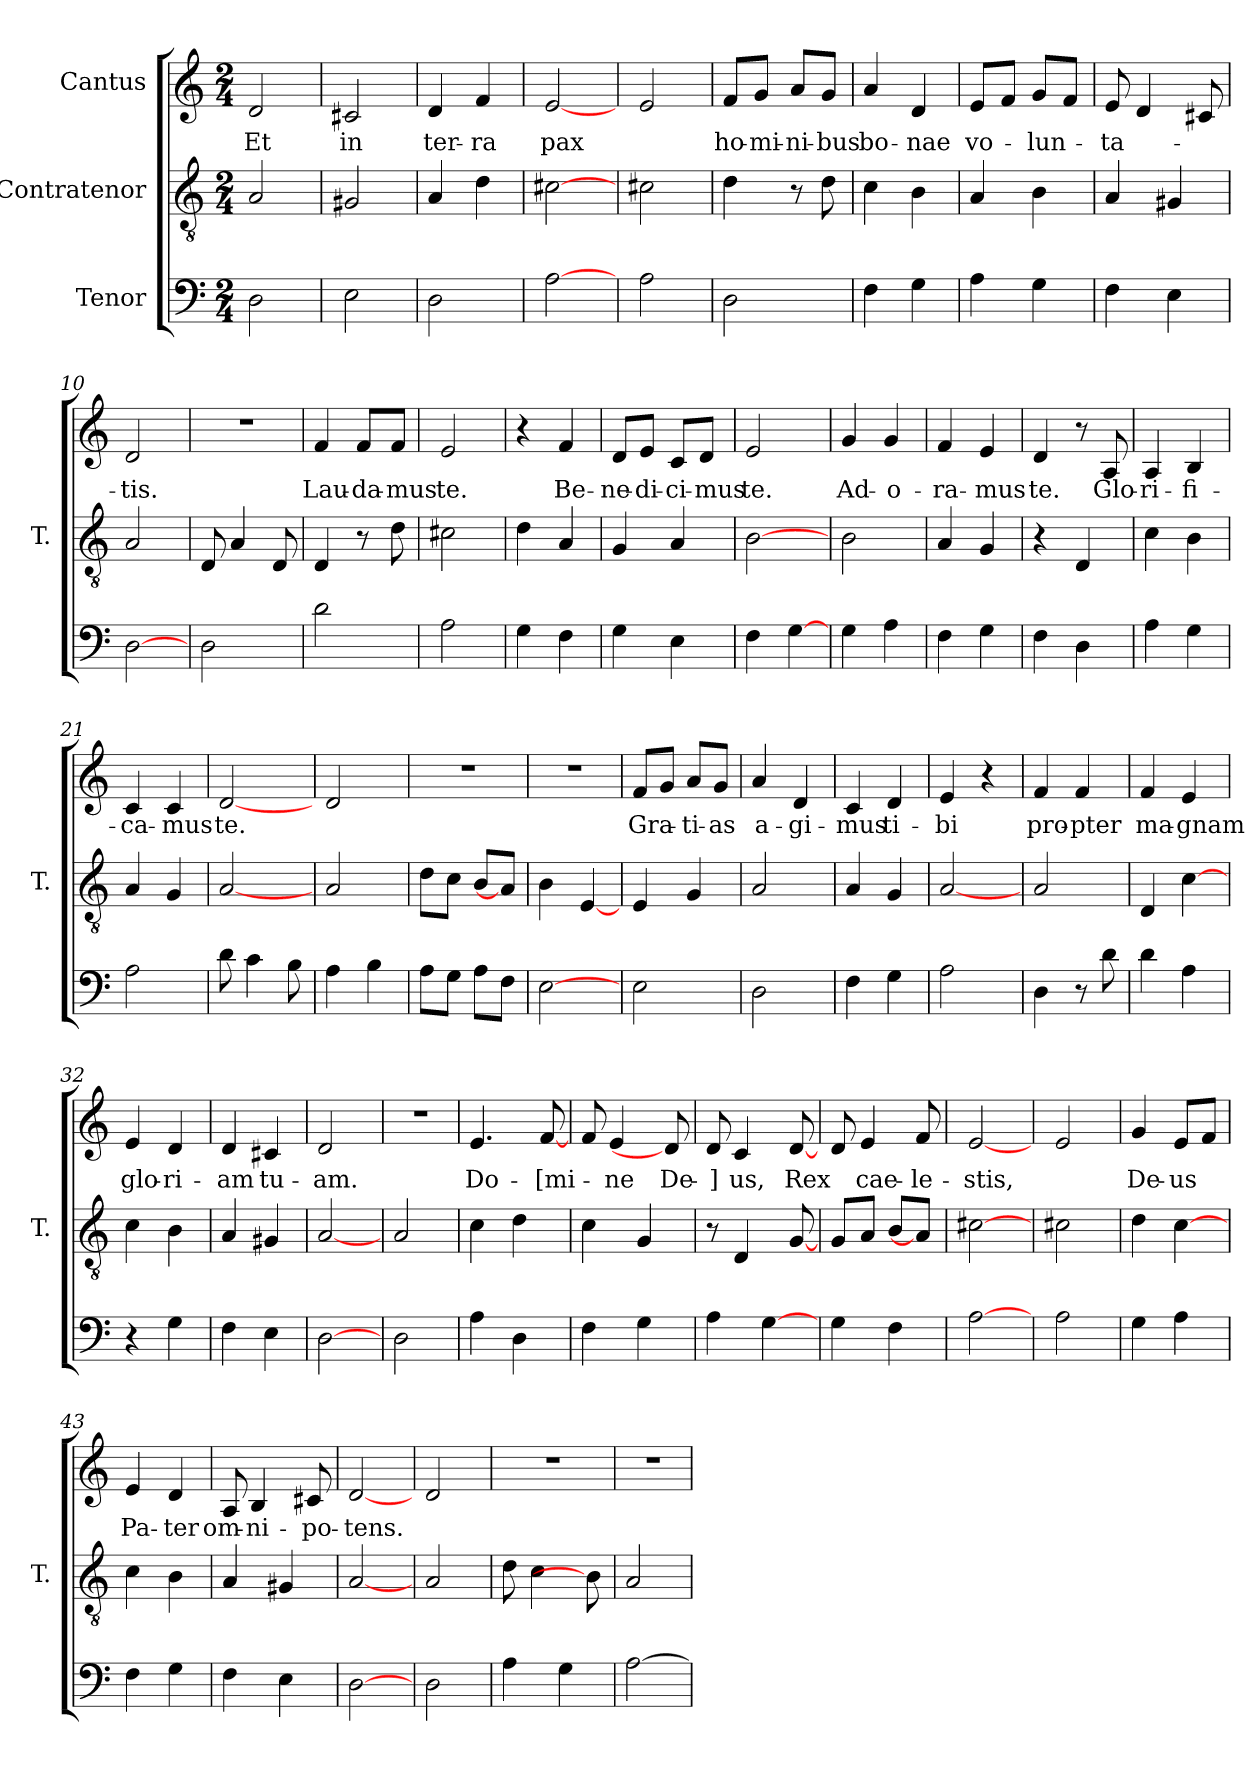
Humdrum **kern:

**kern	**kern	**kern	**text
*part3	*part2	*part1	*part1
*staff3	*staff2	*staff1	*staff1
*I"Tenor	*I"Contratenor	*I"Cantus	*
*	*I'T.	*	*
!!LO:PB:g=z
*clefF4	*clefGv2	*clefG2	*
*	*ITrd7c12	*	*
*k[]	*k[]	*k[]	*
*C:	*C:	*C:	*
*M2/4	*M2/4	*M2/4	*
=1	=1	=1	=1
!	!	!	!LO:LY:b:color=#000000
2Di\	2AAi/	2di/	Et
=2	=2	=2	=2
!	!	!	!LO:LY:b:color=#000000
2Ei\	2GG#Xi/	2c#Xi/	in
=3	=3	=3	=3
!	!	!	!LO:LY:b:color=#000000
2Di\	4AAi/	4di/	ter-
!	!	!	!LO:LY:b:color=#000000
.	4Di\	4fi/	-ra
=4	=4	=4	=4
!	!	!	!LO:LY:b:color=#000000
[2Ai\	[2C#Xi\	[2ei/	pax
=5	=5	=5	=5
2Ai\	2C#i\	2ei/	.
=6	=6	=6	=6
!	!	!	!LO:LY:b:color=#000000
2Di\	4Di\	8fi/L	ho-
!	!	!	!LO:LY:b:color=#000000
.	.	8gi/J	-mi-
!	!	!	!LO:LY:b:color=#000000
.	8r	8ai/L	-ni-
!	!	!	!LO:LY:b:color=#000000
.	8Di\L	8gi/J	-bus
=7	=7	=7	=7
!	!	!	!LO:LY:b:color=#000000
4Fi\	4Ci\	4ai/	bo-
!	!	!	!LO:LY:b:color=#000000
4Gi\	4BBi\	4di/	-nae
=8	=8	=8	=8
!	!	!	!LO:LY:b:color=#000000
4Ai\	4AAi/	8ei/L	vo-
.	.	8fi/J	.
!	!	!	!LO:LY:b:color=#000000
4Gi\	4BBi\	8gi/L	-lun-
.	.	8fi/J	.
!!LO:LB:g=z
=9	=9	=9	=9
!	!	!	!LO:LY:b:color=#000000
4Fi\	4AAi/	8ei/L	-ta-
.	.	4di/	.
4Ei\	4GG#Xi/	.	.
.	.	8c#Xi/L	.
=10	=10	=10	=10
!	!	!	!LO:LY:b:color=#000000
[2Di\	2AAi/	2di/	-tis.
=11	=11	=11	=11
!	!	!LO:N:vis=1	!
2Di\	8DDi/L	2r	.
.	4AAi/	.	.
.	8DDi/L	.	.
=12	=12	=12	=12
!	!	!	!LO:LY:b:color=#000000
2di\	4DDi/	4fi/	Lau-
!	!	!	!LO:LY:b:color=#000000
.	8r	8fi/L	-da-
!	!	!	!LO:LY:b:color=#000000
.	8Di\L	8fi/J	-mus
=13	=13	=13	=13
!	!	!	!LO:LY:b:color=#000000
2Ai\	2C#Xi\	2ei/	te.
=14	=14	=14	=14
4Gi\	4Di\	4r	.
!	!	!	!LO:LY:b:color=#000000
4Fi\	4AAi/	4fi/	Be-
=15	=15	=15	=15
!	!	!	!LO:LY:b:color=#000000
4Gi\	4GGi/	8di/L	-ne-
!	!	!	!LO:LY:b:color=#000000
.	.	8ei/J	-di-
!	!	!	!LO:LY:b:color=#000000
4Ei\	4AAi/	8ci/L	-ci-
!	!	!	!LO:LY:b:color=#000000
.	.	8di/J	-mus
=16	=16	=16	=16
!	!	!	!LO:LY:b:color=#000000
4Fi\	[2BBi\	2ei/	te.
[4Gi\	.	.	.
=17	=17	=17	=17
!	!	!	!LO:LY:b:color=#000000
4Gi\	2BBi\	4gi/	Ad-
!	!	!	!LO:LY:b:color=#000000
4Ai\	.	4gi/	-o-
=18	=18	=18	=18
!	!	!	!LO:LY:b:color=#000000
4Fi\	4AAi/	4fi/	-ra-
!	!	!	!LO:LY:b:color=#000000
4Gi\	4GGi/	4ei/	-mus
!!LO:LB:g=z
=19	=19	=19	=19
!	!	!	!LO:LY:b:color=#000000
4Fi\	4r	4di/	te.
4Di\	4DDi/	8r	.
!	!	!	!LO:LY:b:color=#000000
.	.	8Ai/L	Glo-
=20	=20	=20	=20
!	!	!	!LO:LY:b:color=#000000
4Ai\	4Ci\	4Ai/	-ri-
!	!	!	!LO:LY:b:color=#000000
4Gi\	4BBi\	4Bi/	-fi-
=21	=21	=21	=21
!	!	!	!LO:LY:b:color=#000000
2Ai\	4AAi/	4ci/	-ca-
!	!	!	!LO:LY:b:color=#000000
.	4GGi/	4ci/	-mus
=22	=22	=22	=22
!	!	!	!LO:LY:b:color=#000000
8di\L	[2AAi/	[2di/	te.
4ci\	.	.	.
8Bi\L	.	.	.
=23	=23	=23	=23
4Ai\	2AAi/	2di/	.
4Bi\	.	.	.
=24	=24	=24	=24
!	!	!LO:N:vis=1	!
8Ai\L	8Di\L	2r	.
8Gi\J	8Ci\J	.	.
8Ai\L	8BBi/L	.	.
8Fi\J	8AAi/J]	.	.
=25	=25	=25	=25
!	!	!LO:N:vis=1	!
[2Ei\	4BBi\	2r	.
.	[4EEi/	.	.
=26	=26	=26	=26
!	!	!	!LO:LY:b:color=#000000
2Ei\	4EEi/	8fi/L	Gra-
.	.	8gi/J	.
!	!	!	!LO:LY:b:color=#000000
.	4GGi/	8ai/L	-ti-
!	!	!	!LO:LY:b:color=#000000
.	.	8gi/J	-as
=27	=27	=27	=27
!	!	!	!LO:LY:b:color=#000000
2Di\	2AAi/	4ai/	a-
!	!	!	!LO:LY:b:color=#000000
.	.	4di/	-gi-
=28	=28	=28	=28
!	!	!	!LO:LY:b:color=#000000
4Fi\	4AAi/	4ci/	-mus
!	!	!	!LO:LY:b:color=#000000
4Gi\	4GGi/	4di/	ti-
!!LO:PB:g=z
=29	=29	=29	=29
!	!	!	!LO:LY:b:color=#000000
2Ai\	[2AAi/	4ei/	-bi
.	.	4r	.
=30	=30	=30	=30
!	!	!	!LO:LY:b:color=#000000
4Di\	2AAi/	4fi/	pro-
!	!	!	!LO:LY:b:color=#000000
8r	.	4fi/	-pter
8di\L	.	.	.
=31	=31	=31	=31
!	!	!	!LO:LY:b:color=#000000
4di\	4DDi/	4fi/	ma-
!	!	!	!LO:LY:b:color=#000000
4Ai\	[4Ci\	4ei/	-gnam
=32	=32	=32	=32
!	!	!	!LO:LY:b:color=#000000
4r	4Ci\	4ei/	glo-
!	!	!	!LO:LY:b:color=#000000
4Gi\	4BBi\	4di/	-ri-
=33	=33	=33	=33
!	!	!	!LO:LY:b:color=#000000
4Fi\	4AAi/	4di/	-am
!	!	!	!LO:LY:b:color=#000000
4Ei\	4GG#Xi/	4c#Xi/	tu-
=34	=34	=34	=34
!	!	!	!LO:LY:b:color=#000000
[2Di\	[2AAi/	2di/	-am.
=35	=35	=35	=35
!	!	!LO:N:vis=1	!
2Di\	2AAi/	2r	.
=36	=36	=36	=36
!	!	!	!LO:LY:b:color=#000000
4Ai\	4Ci\	4.ei/	Do-
4Di\	4Di\	.	.
!	!	!	!LO:LY:b:color=#000000
.	.	[8fi/L	-[mi-
=37	=37	=37	=37
4Fi\	4Ci\	8fi/L	.
!	!	!	!LO:LY:b:color=#000000
.	.	4ei/	-ne
4Gi\	4GGi/	.	.
!	!	!	!LO:LY:b:color=#000000
.	.	8di/L]	De-
=38	=38	=38	=38
!	!	!	!LO:LY:b:color=#000000
4Ai\	8r	8di/L	-]
!	!	!	!LO:LY:b:color=#000000
.	4DDi/	4ci/	us,
[4Gi\	.	.	.
!	!	!	!LO:LY:b:color=#000000
.	[8GGi/L	[8di/L	Rex
!!LO:LB:g=z
=39	=39	=39	=39
4Gi\	8GGi/L	8di/L	.
!	!	!	!LO:LY:b:color=#000000
.	8AAi/J	4ei/	cae-
4Fi\	8BBi/L	.	.
!	!	!	!LO:LY:b:color=#000000
.	8AAi/J]	8fi/L	-le-
=40	=40	=40	=40
!	!	!	!LO:LY:b:color=#000000
[2Ai\	[2C#Xi\	[2ei/	-stis,
=41	=41	=41	=41
2Ai\	2C#i\	2ei/	.
=42	=42	=42	=42
!	!	!	!LO:LY:b:color=#000000
4Gi\	4Di\	4gi/	De-
!	!	!	!LO:LY:b:color=#000000
4Ai\	[4Ci\	8ei/L	-us
.	.	8fi/J	.
=43	=43	=43	=43
!	!	!	!LO:LY:b:color=#000000
4Fi\	4Ci\	4ei/	Pa-
!	!	!	!LO:LY:b:color=#000000
4Gi\	4BBi\	4di/	-ter
=44	=44	=44	=44
!	!	!	!LO:LY:b:color=#000000
4Fi\	4AAi/	8Ai/L	om-
!	!	!	!LO:LY:b:color=#000000
.	.	4Bi/	-ni-
4Ei\	4GG#Xi/	.	.
!	!	!	!LO:LY:b:color=#000000
.	.	8c#Xi/L	-po-
=45	=45	=45	=45
!	!	!	!LO:LY:b:color=#000000
[2Di\	[2AAi/	[2di/	-tens.
=46	=46	=46	=46
2Di\	2AAi/	2di/	.
=47	=47	=47	=47
!	!	!LO:N:vis=1	!
4Ai\	8Di\L	2r	.
.	4Ci\	.	.
4Gi\	.	.	.
.	8BBi\L]	.	.
=48	=48	=48	=48
!	!	!LO:N:vis=1	!
[2Ai\	2AAi/	2r	.
=	=	=	=
*-	*-	*-	*-
